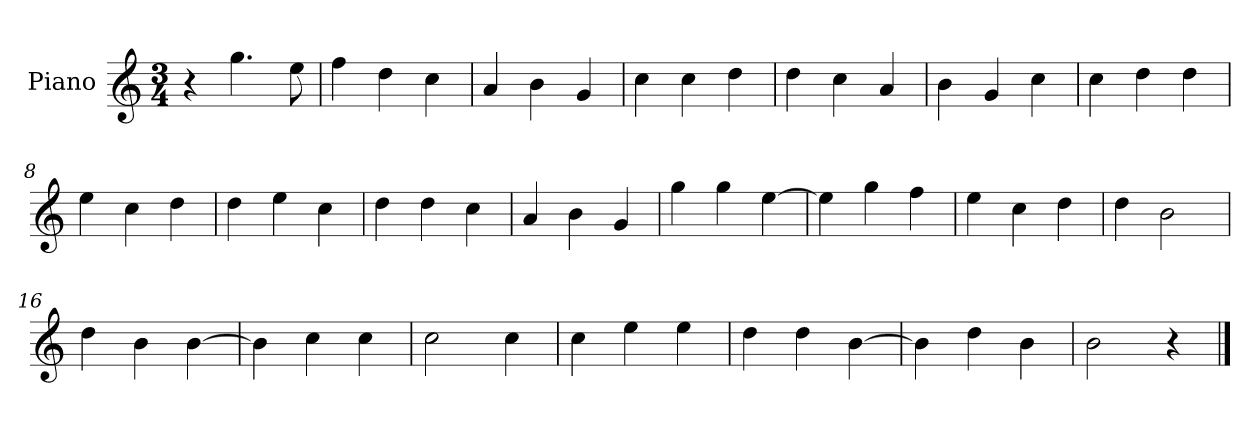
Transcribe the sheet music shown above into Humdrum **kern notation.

**kern
*part1
*staff1
*I"Piano
*I'P-no
*clefG2
*k[]
*M3/4
*MM180
=1
4r
4.gg\
8ee\
=2
4ff\
4dd\
4cc\
=3
4a/
4b\
4g/
=4
4cc\
4cc\
4dd\
=5
4dd\
4cc\
4a/
=6
4b\
4g/
4cc\
=7
4cc\
4dd\
4dd\
=8
4ee\
4cc\
4dd\
=9
4dd\
4ee\
4cc\
=10
4dd\
4dd\
4cc\
=11
4a/
4b\
4g/
!!LO:LB:g=z
=12
4gg\
4gg\
[4ee\
=13
4ee\]
4gg\
4ff\
=14
4ee\
4cc\
4dd\
=15
4dd\
2b\
=16
4dd\
4b\
[4b\
=17
4b\]
4cc\
4cc\
=18
2cc\
4cc\
=19
4cc\
4ee\
4ee\
=20
4dd\
4dd\
[4b\
=21
4b\]
4dd\
4b\
=22
2b\
4r
==
*-
